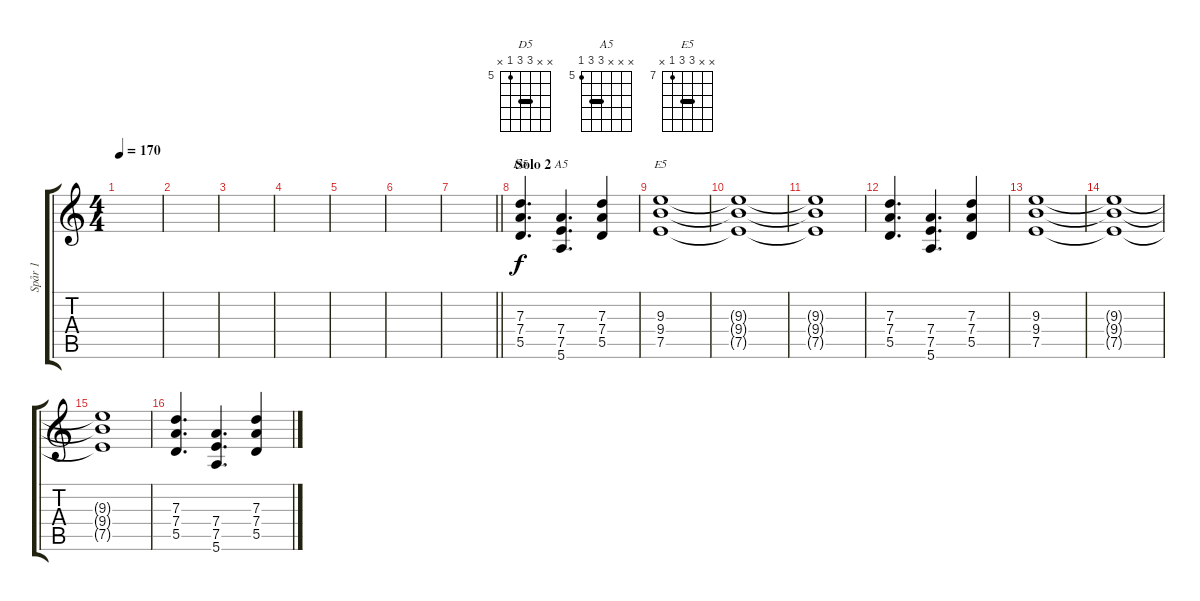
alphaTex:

\track ("Spår 1" "Spår 1") {instrument overdrivenguitar}
\staff {score tabs}
\tuning (E4 B3 G3 D3 A2 E2) {hide}
\chord ("D5" x x 7 7 5 x) {firstfret 5 barre 7}
\chord ("A5" x x x 7 7 5) {firstfret 5 barre 7}
\chord ("E5" x x 9 9 7 x) {firstfret 7 barre 9}
\ts (4 4)
\tempo 170
\clef g2
\ks c
|
|
|
|
|
|
\barLineRight lightlight
|
\section ("" "Solo 2")
(7.3 7.4 5.5).4{d ch "D5"} (7.4 7.5 5.6).4{d ch "A5"} (7.3 7.4 5.5).4 |
(9.3 9.4 7.5).1{ch "E5"} |
(9.3{t} 9.4{t} 7.5{t}).1 |
(9.3{t} 9.4{t} 7.5{t}).1 |
(7.3 7.4 5.5).4{d} (7.4 7.5 5.6).4{d} (7.3 7.4 5.5).4 |
(9.3 9.4 7.5).1 |
(9.3{t} 9.4{t} 7.5{t}).1 |
(9.3{t} 9.4{t} 7.5{t}).1 |
(7.3 7.4 5.5).4{d} (7.4 7.5 5.6).4{d} (7.3 7.4 5.5).4
